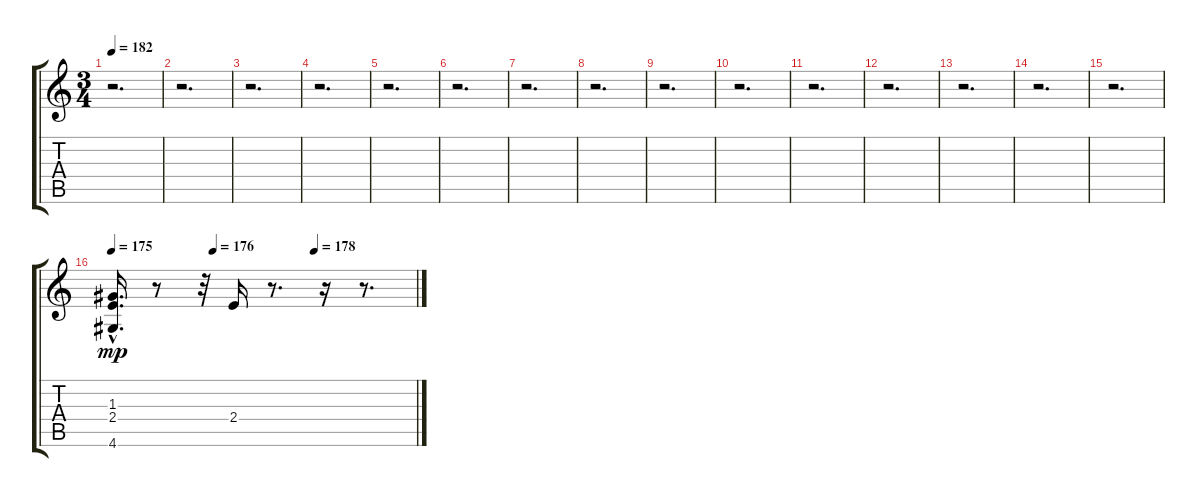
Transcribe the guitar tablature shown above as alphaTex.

\track "" {instrument distortionguitar}
\staff {score tabs}
\tuning (E4 B3 G3 D3 A2 E2) {hide}
\ts (3 4)
\tempo 182
\clef g2
\ks c
r.2{d dy mp} |
r.2{d} |
r.2{d} |
r.2{d} |
r.2{d} |
r.2{d} |
r.2{d} |
r.2{d} |
r.2{d} |
r.2{d} |
r.2{d} |
r.2{d} |
r.2{d} |
r.2{d} |
r.2{d} |
\tempo 175
\tempo (176 0.3333333333333333)
\tempo (178 0.6666666666666666)
(1.3{hac} 2.4 4.6).16{d volume 9} r.8 r.32 2.4.16{volume 9} r.8{d} r.16{volume 10} r.8{d}
